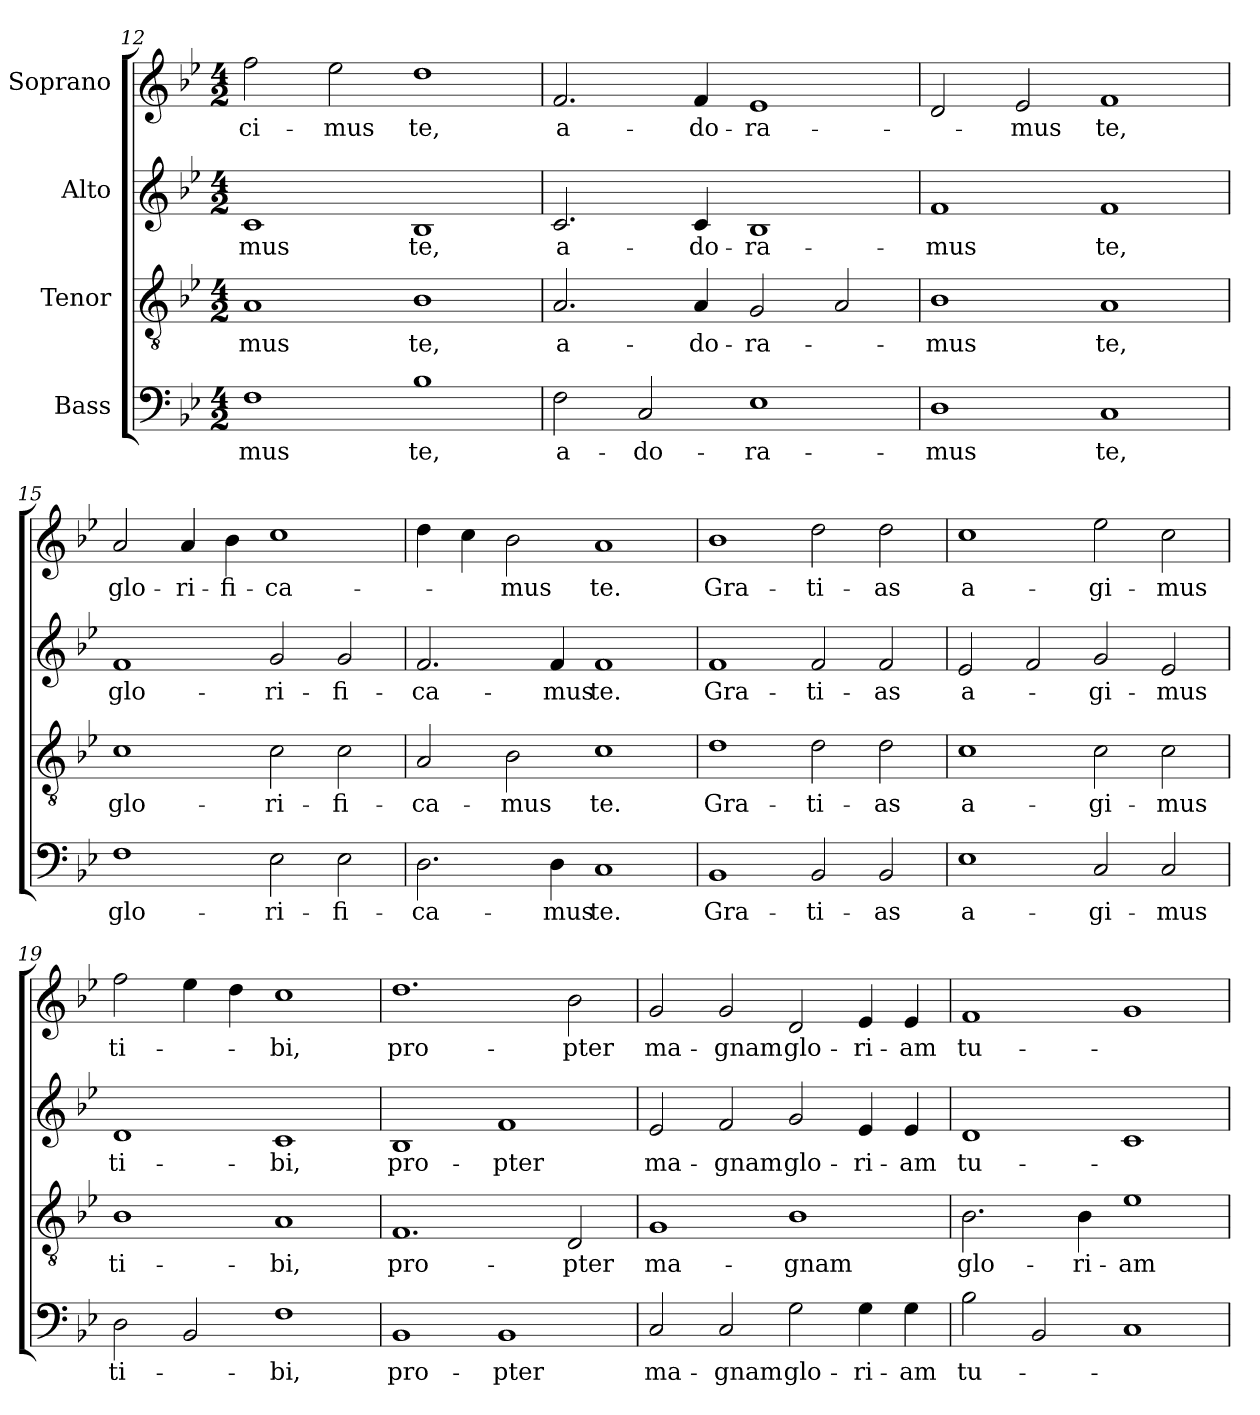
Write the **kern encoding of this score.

**kern	**text	**kern	**text	**kern	**text	**kern	**text
*part4	*part4	*part3	*part3	*part2	*part2	*part1	*part1
*staff4	*staff4	*staff3	*staff3	*staff2	*staff2	*staff1	*staff1
*I"Bass	*	*I"Tenor	*	*I"Alto	*	*I"Soprano	*
*clefF4	*	*clefGv2	*	*clefG2	*	*clefG2	*
*k[b-e-]	*	*k[b-e-]	*	*k[b-e-]	*	*k[b-e-]	*
*B-:	*	*B-:	*	*B-:	*	*B-:	*
*M4/2	*	*M4/2	*	*M4/2	*	*M4/2	*
=12	=12	=12	=12	=12	=12	=12	=12
!	!LO:LY:b	!	!LO:LY:b	!	!LO:LY:b	!	!LO:LY:b
1F	-mus	1A	-mus	1c	-mus	2ff\	-ci-
!	!	!	!	!	!	!	!LO:LY:b
.	.	.	.	.	.	2ee-\	-mus
!	!LO:LY:b	!	!LO:LY:b	!	!LO:LY:b	!	!LO:LY:b
1B-	te,	1B-	te,	1B-	te,	1dd	te,
=13	=13	=13	=13	=13	=13	=13	=13
!	!LO:LY:b	!	!LO:LY:b	!	!LO:LY:b	!	!LO:LY:b
2F\	a-	2.A/	a-	2.c/	a-	2.f/	a-
!	!LO:LY:b	!	!	!	!	!	!
2C/	-do-	.	.	.	.	.	.
!	!	!	!LO:LY:b	!	!LO:LY:b	!	!LO:LY:b
.	.	4A/	-do-	4c/	-do-	4f/	-do-
!	!LO:LY:b	!	!LO:LY:b	!	!LO:LY:b	!	!LO:LY:b
1E-	-ra-	2G/	-ra-	1B-	-ra-	1e-	-ra-
.	.	2A/	.	.	.	.	.
!!LO:PB:g=z
=14	=14	=14	=14	=14	=14	=14	=14
!	!LO:LY:b	!	!LO:LY:b	!	!LO:LY:b	!	!
1D	-mus	1B-	-mus	1f	-mus	2d/	.
!	!	!	!	!	!	!	!LO:LY:b
.	.	.	.	.	.	2e-/	-mus
!	!LO:LY:b	!	!LO:LY:b	!	!LO:LY:b	!	!LO:LY:b
1C	te,	1A	te,	1f	te,	1f	te,
=15	=15	=15	=15	=15	=15	=15	=15
!	!LO:LY:b	!	!LO:LY:b	!	!LO:LY:b	!	!LO:LY:b
1F	glo-	1c	glo-	1f	glo-	2a/	glo-
!	!	!	!	!	!	!	!LO:LY:b
.	.	.	.	.	.	4a/	-ri-
!	!	!	!	!	!	!	!LO:LY:b
.	.	.	.	.	.	4b-\	-fi-
!	!LO:LY:b	!	!LO:LY:b	!	!LO:LY:b	!	!LO:LY:b
2E-\	-ri-	2c\	-ri-	2g/	-ri-	1cc	-ca-
!	!LO:LY:b	!	!LO:LY:b	!	!LO:LY:b	!	!
2E-\	-fi-	2c\	-fi-	2g/	-fi-	.	.
=16	=16	=16	=16	=16	=16	=16	=16
!	!LO:LY:b	!	!LO:LY:b	!	!LO:LY:b	!	!
2.D\	-ca-	2A/	-ca-	2.f/	-ca-	4dd\	.
.	.	.	.	.	.	4cc\	.
!	!	!	!LO:LY:b	!	!	!	!LO:LY:b
.	.	2B-\	-mus	.	.	2b-\	-mus
!	!LO:LY:b	!	!	!	!LO:LY:b	!	!
4D\	-mus	.	.	4f/	-mus	.	.
!	!LO:LY:b	!	!LO:LY:b	!	!LO:LY:b	!	!LO:LY:b
1C	te.	1c	te.	1f	te.	1a	te.
=17	=17	=17	=17	=17	=17	=17	=17
!	!LO:LY:b	!	!LO:LY:b	!	!LO:LY:b	!	!LO:LY:b
1BB-	Gra-	1d	Gra-	1f	Gra-	1b-	Gra-
!	!LO:LY:b	!	!LO:LY:b	!	!LO:LY:b	!	!LO:LY:b
2BB-/	-ti-	2d\	-ti-	2f/	-ti-	2dd\	-ti-
!	!LO:LY:b	!	!LO:LY:b	!	!LO:LY:b	!	!LO:LY:b
2BB-/	-as	2d\	-as	2f/	-as	2dd\	-as
=18	=18	=18	=18	=18	=18	=18	=18
!	!LO:LY:b	!	!LO:LY:b	!	!LO:LY:b	!	!LO:LY:b
1E-	a-	1c	a-	2e-/	a-	1cc	a-
.	.	.	.	2f/	.	.	.
!	!LO:LY:b	!	!LO:LY:b	!	!LO:LY:b	!	!LO:LY:b
2C/	-gi-	2c\	-gi-	2g/	-gi-	2ee-\	-gi-
!	!LO:LY:b	!	!LO:LY:b	!	!LO:LY:b	!	!LO:LY:b
2C/	-mus	2c\	-mus	2e-/	-mus	2cc\	-mus
!!LO:LB:g=z
=19	=19	=19	=19	=19	=19	=19	=19
!	!LO:LY:b	!	!LO:LY:b	!	!LO:LY:b	!	!LO:LY:b
2D\	ti-	1B-	ti-	1d	ti-	2ff\	ti-
2BB-/	.	.	.	.	.	4ee-\	.
.	.	.	.	.	.	4dd\	.
!	!LO:LY:b	!	!LO:LY:b	!	!LO:LY:b	!	!LO:LY:b
1F	-bi,	1A	-bi,	1c	-bi,	1cc	-bi,
=20	=20	=20	=20	=20	=20	=20	=20
!	!LO:LY:b	!	!LO:LY:b	!	!LO:LY:b	!	!LO:LY:b
1BB-	pro-	1.F	pro-	1B-	pro-	1.dd	pro-
!	!LO:LY:b	!	!	!	!LO:LY:b	!	!
1BB-	-pter	.	.	1f	-pter	.	.
!	!	!	!LO:LY:b	!	!	!	!LO:LY:b
.	.	2D/	-pter	.	.	2b-\	-pter
=21	=21	=21	=21	=21	=21	=21	=21
!	!LO:LY:b	!	!LO:LY:b	!	!LO:LY:b	!	!LO:LY:b
2C/	ma-	1G	ma-	2e-/	ma-	2g/	ma-
!	!LO:LY:b	!	!	!	!LO:LY:b	!	!LO:LY:b
2C/	-gnam	.	.	2f/	-gnam	2g/	-gnam
!	!LO:LY:b	!	!LO:LY:b	!	!LO:LY:b	!	!LO:LY:b
2G\	glo-	1B-	-gnam	2g/	glo-	2d/	glo-
!	!LO:LY:b	!	!	!	!LO:LY:b	!	!LO:LY:b
4G\	-ri-	.	.	4e-/	-ri-	4e-/	-ri-
!	!LO:LY:b	!	!	!	!LO:LY:b	!	!LO:LY:b
4G\	-am	.	.	4e-/	-am	4e-/	-am
=22	=22	=22	=22	=22	=22	=22	=22
!	!LO:LY:b	!	!LO:LY:b	!	!LO:LY:b	!	!LO:LY:b
2B-\	tu-	2.B-\	glo-	1d	tu-	1f	tu-
2BB-/	.	.	.	.	.	.	.
!	!	!	!LO:LY:b	!	!	!	!
.	.	4B-\	-ri-	.	.	.	.
!	!	!	!LO:LY:b	!	!	!	!
1C	.	1e-	-am	1c	.	1g	.
=	=	=	=	=	=	=	=
*-	*-	*-	*-	*-	*-	*-	*-
